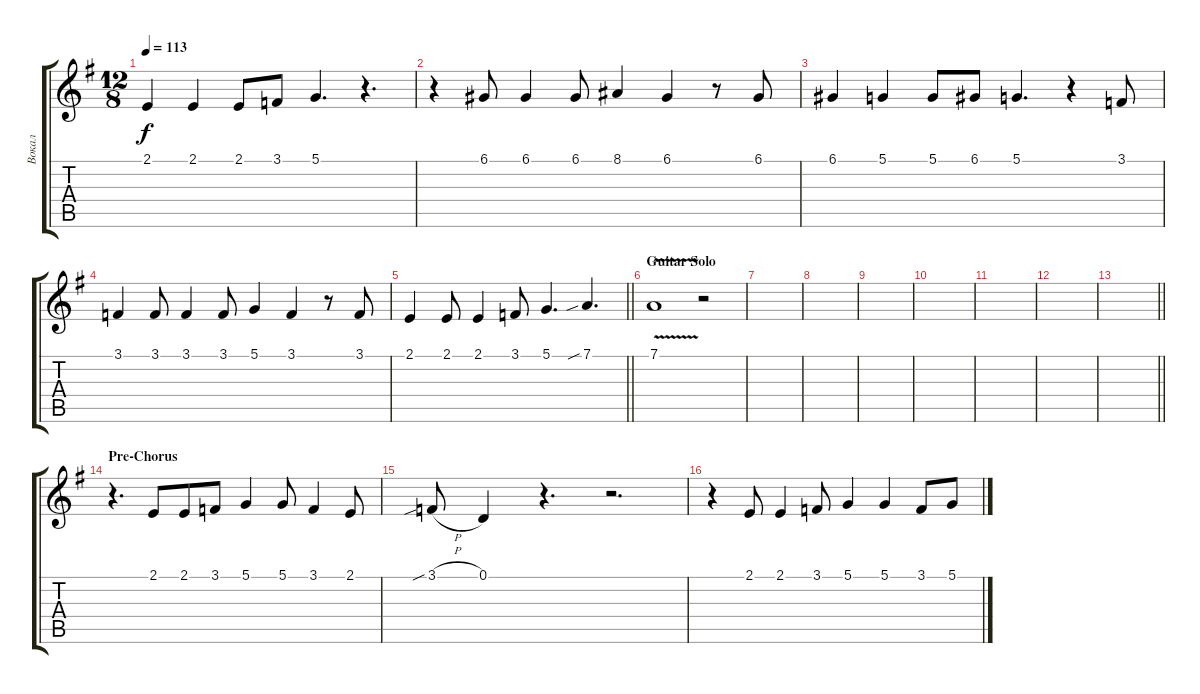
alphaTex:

\track ("Вокал" "Вокал") {instrument trumpet}
\staff {score tabs}
\tuning (D4 A3 F3 C3 G2 D2) {hide}
\ts (12 8)
\tempo 113
\clef g2
\ks eminor
2.1.4{dy f} 2.1.4 2.1.8 3.1.8 5.1.4{d} r.4{d} |
r.4 6.1.8 6.1.4 6.1.8 8.1.4 6.1.4 r.8 6.1.8 |
6.1.4 5.1.4 5.1.8 6.1.8 5.1.4{d} r.4 3.1.8 |
3.1.4 3.1.8 3.1.4 3.1.8 5.1.4 3.1.4 r.8 3.1.8 |
\barLineRight lightlight
2.1.4 2.1.8 2.1.4 3.1.8 5.1.4{d} 7.1{sib}.4{d} |
\section ("" "Guitar Solo")
7.1{v}.1 r.2 |
|
|
|
|
|
|
\barLineRight lightlight
|
\section ("" "Pre-Chorus")
r.4{d} 2.1.8 2.1.8 3.1.8 5.1.4 5.1.8 3.1.4 2.1.8 |
3.1{sib h}.8 0.1.4 r.4{d} r.2{d} |
r.4 2.1.8 2.1.4 3.1.8 5.1.4 5.1.4 3.1.8 5.1.8
